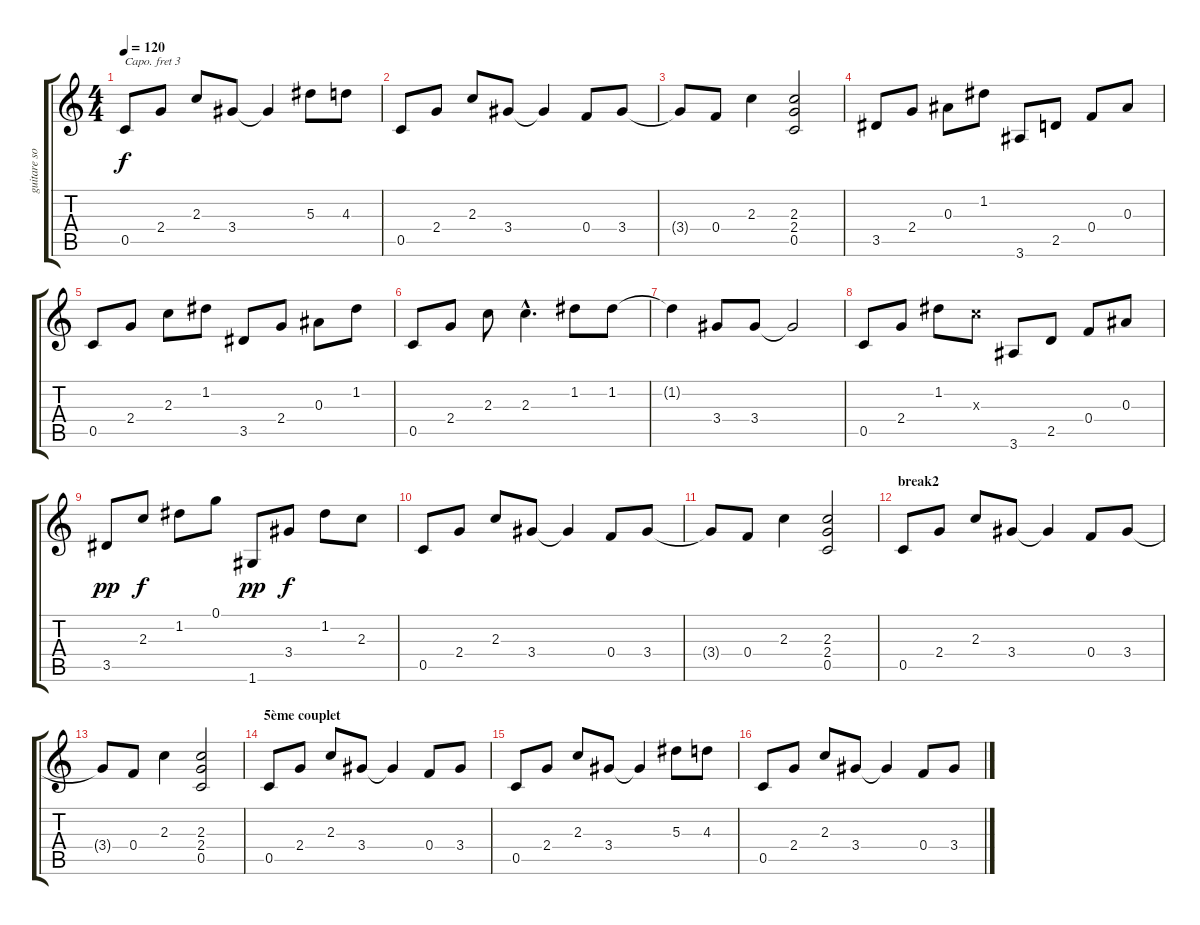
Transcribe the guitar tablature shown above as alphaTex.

\track ("guitare solo" "guitare so") {instrument electricguitarmuted}
\staff {score tabs}
\capo 3
\tuning (E4 B3 G3 D3 A2 E2) {hide}
\ts (4 4)
\tempo 120
\clef g2
\ks c
0.5.8{dy f} 2.4.8 2.3.8 3.4.8 3.4{t}.4 5.3.8 4.3.8 |
0.5.8 2.4.8 2.3.8 3.4.8 3.4{t}.4 0.4.8 3.4.8 |
3.4{t}.8 0.4.8 2.3.4 (2.3 2.4 0.5).2 |
3.5.8 2.4.8 0.3.8 1.2.8 3.6.8 2.5.8 0.4.8 0.3.8 |
0.5.8 2.4.8 2.3.8 1.2.8 3.5.8 2.4.8 0.3.8 1.2.8 |
0.5.8 2.4.8 2.3.8 2.3{hac}.4{d} 1.2.8 1.2.8 |
1.2{t}.4 3.4.8 3.4.8 3.4{t}.2 |
0.5.8 2.4.8 1.2.8 2.3{x}.8 3.6.8 2.5.8 0.4.8 0.3.8 |
3.5.8{dy pp} 2.3.8{dy f} 1.2.8 0.1.8 1.6.8{dy pp} 3.4.8{dy f} 1.2.8 2.3.8 |
0.5.8 2.4.8 2.3.8 3.4.8 3.4{t}.4 0.4.8 3.4.8 |
3.4{t}.8 0.4.8 2.3.4 (2.3 2.4 0.5).2 |
\section ("" "break2")
0.5.8 2.4.8 2.3.8 3.4.8 3.4{t}.4 0.4.8 3.4.8 |
3.4{t}.8 0.4.8 2.3.4 (2.3 2.4 0.5).2 |
\section ("" "5ème couplet")
0.5.8 2.4.8 2.3.8 3.4.8 3.4{t}.4 0.4.8 3.4.8 |
0.5.8 2.4.8 2.3.8 3.4.8 3.4{t}.4 5.3.8 4.3.8 |
0.5.8 2.4.8 2.3.8 3.4.8 3.4{t}.4 0.4.8 3.4.8
